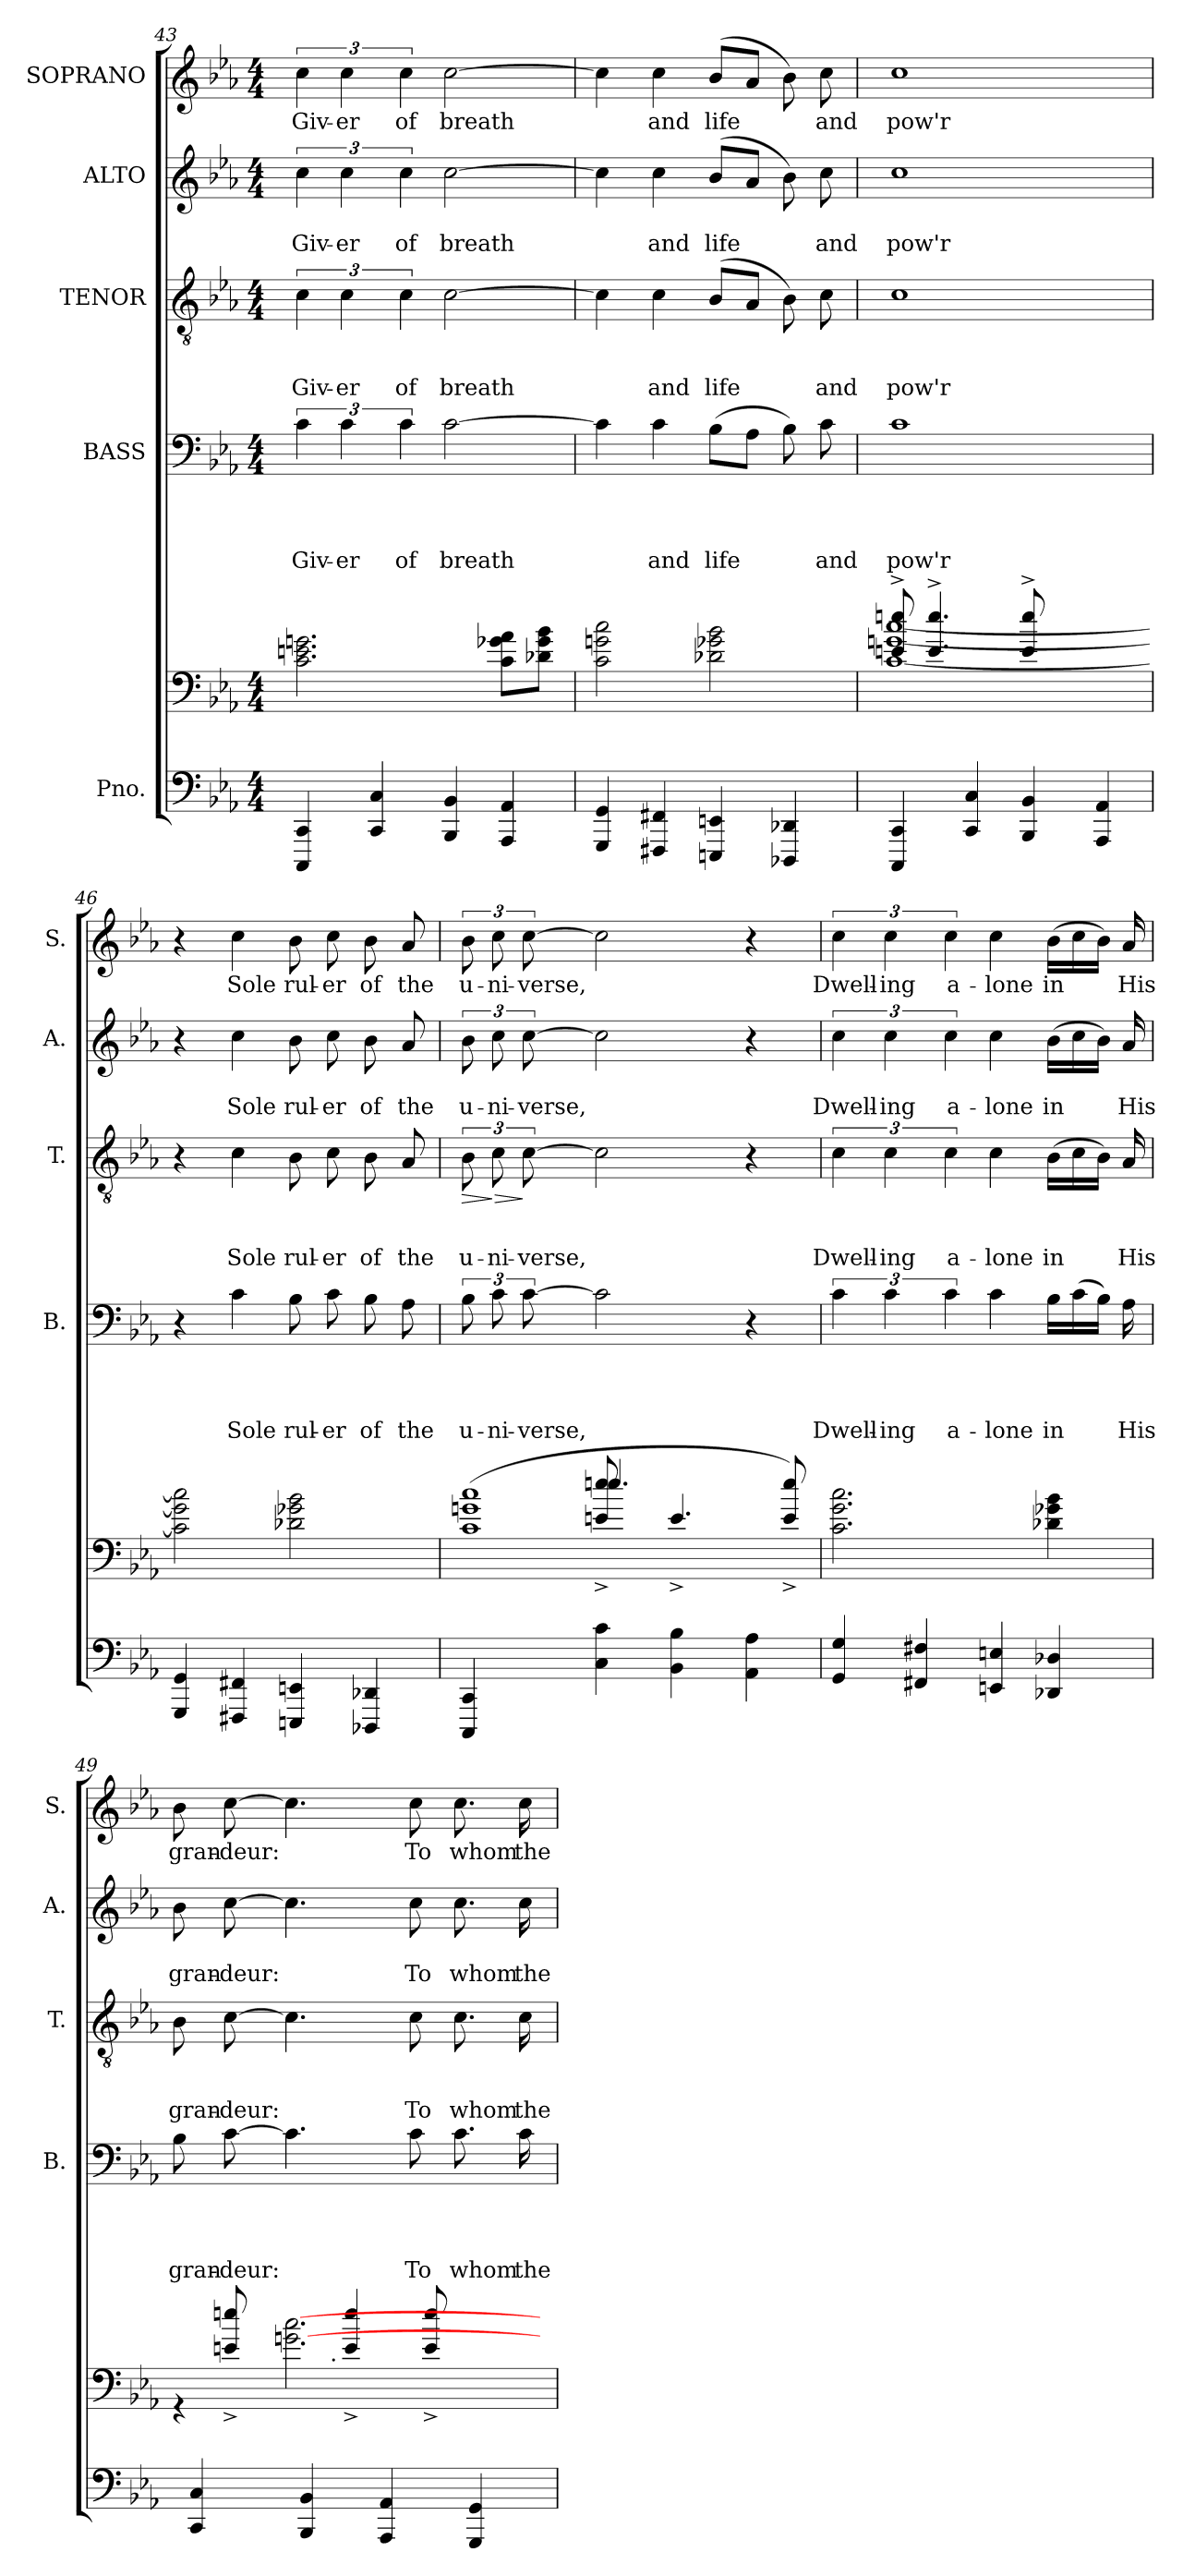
**kern	**kern	**kern	**text	**text	**text	**text	**kern	**text	**text	**text	**dynam	**kern	**text	**text	**kern	**text
*part5	*part5	*part4	*part4	*part4	*part4	*part4	*part3	*part3	*part3	*part3	*part3	*part2	*part2	*part2	*part1	*part1
*staff6	*staff5	*staff4	*staff4	*staff4	*staff4	*staff4	*staff3	*staff3	*staff3	*staff3	*staff3	*staff2	*staff2	*staff2	*staff1	*staff1
*I"Pno.	*	*I"BASS	*	*	*	*	*I"TENOR	*	*	*	*	*I"ALTO	*	*	*I"SOPRANO	*
*	*	*I'B.	*	*	*	*	*I'T.	*	*	*	*	*I'A.	*	*	*I'S.	*
*clefF4	*clefF4	*clefF4	*	*	*	*	*clefGv2	*	*	*	*	*clefG2	*	*	*clefG2	*
*k[b-e-a-]	*k[b-e-a-]	*k[b-e-a-]	*	*	*	*	*k[b-e-a-]	*	*	*	*	*k[b-e-a-]	*	*	*k[b-e-a-]	*
*E-:	*E-:	*E-:	*	*	*	*	*E-:	*	*	*	*	*E-:	*	*	*E-:	*
*M4/4	*M4/4	*M4/4	*	*	*	*	*M4/4	*	*	*	*	*M4/4	*	*	*M4/4	*
=43	=43	=43	=43	=43	=43	=43	=43	=43	=43	=43	=43	=43	=43	=43	=43	=43
!	!	!	!	!	!	!LO:LY:b	!	!	!	!LO:LY:b	!	!	!	!LO:LY:b	!	!LO:LY:b
4CCC/ 4CC/	2.c\ 2.en\ 2.gn\	6c\	.	.	.	Giv-	6c\	.	.	Giv-	.	6cc\	.	Giv-	6cc\	Giv-
!	!	!	!	!	!	!LO:LY:b:rj	!	!	!	!LO:LY:b:rj	!	!	!	!LO:LY:b:rj	!	!LO:LY:b:rj
.	.	6c\	.	.	.	-er	6c\	.	.	-er	.	6cc\	.	-er	6cc\	-er
4CC/ 4C/	.	.	.	.	.	.	.	.	.	.	.	.	.	.	.	.
!	!	!	!	!	!	!LO:LY:b	!	!	!	!LO:LY:b	!	!	!	!LO:LY:b	!	!LO:LY:b
.	.	6c\	.	.	.	of	6c\	.	.	of	.	6cc\	.	of	6cc\	of
!	!	!	!	!	!	!LO:LY:b	!	!	!	!LO:LY:b	!	!	!	!LO:LY:b	!	!LO:LY:b
4BBB-/ 4BB-/	.	[>2c\	.	.	.	breath	[>2c\	.	.	breath	.	[>2cc\	.	breath	[>2cc\	breath
4AAA-/ 4AA-/	8c\ 8g-X\ 8a-\L	.	.	.	.	.	.	.	.	.	.	.	.	.	.	.
.	8d-X\ 8g-\ 8b-\J	.	.	.	.	.	.	.	.	.	.	.	.	.	.	.
!!LO:PB:g=z
=44	=44	=44	=44	=44	=44	=44	=44	=44	=44	=44	=44	=44	=44	=44	=44	=44
4GGG/ 4GG/	2c\ 2gn\ 2cc\	4c\]	.	.	.	.	4c\]	.	.	.	.	4cc\]	.	.	4cc\]	.
!	!	!	!	!	!	!LO:LY:b	!	!	!	!LO:LY:b	!	!	!	!LO:LY:b	!	!LO:LY:b
4FFF#X/ 4FF#X/	.	4c\	.	.	.	and	4c\	.	.	and	.	4cc\	.	and	4cc\	and
!	!	!	!	!	!	!LO:LY:b	!	!	!	!LO:LY:b	!	!	!	!LO:LY:b	!	!LO:LY:b
4EEEn/ 4EEn/	2d-X\ 2g-X\ 2b-\	(>8B-\L	.	.	.	life	(>8B-/L	.	.	life	.	(>8b-/L	.	life	(>8b-/L	life
.	.	8A-\J	.	.	.	.	8A-/J	.	.	.	.	8a-/J	.	.	8a-/J	.
4DDD-X/ 4DD-X/	.	8B-\)	.	.	.	.	8B-\)	.	.	.	.	8b-\)	.	.	8b-\)	.
!	!	!	!	!	!	!LO:LY:b	!	!	!	!LO:LY:b	!	!	!	!LO:LY:b	!	!LO:LY:b
.	.	8c\	.	.	.	and	8c\	.	.	and	.	8cc\	.	and	8cc\	and
=45	=45	=45	=45	=45	=45	=45	=45	=45	=45	=45	=45	=45	=45	=45	=45	=45
*	*^	*	*	*	*	*	*	*	*	*	*	*	*	*	*	*
!	!	!	!	!	!	!	!LO:LY:b	!	!	!	!LO:LY:b	!	!	!	!LO:LY:b	!	!LO:LY:b
4CCC/ 4CC/	8en/^> 8een/^>	[<1c [<1gn [<1cc	1c	.	.	.	pow'r	1c	.	.	pow'r	.	1cc	.	pow'r	1cc	pow'r
.	4.e/^> 4.ee/^>	.	.	.	.	.	.	.	.	.	.	.	.	.	.	.	.
4CC/ 4C/	.	.	.	.	.	.	.	.	.	.	.	.	.	.	.	.	.
4BBB-/ 4BB-/	8e/^> 8ee/^>	.	.	.	.	.	.	.	.	.	.	.	.	.	.	.	.
.	4.ryy	.	.	.	.	.	.	.	.	.	.	.	.	.	.	.	.
4AAA-/ 4AA-/	.	.	.	.	.	.	.	.	.	.	.	.	.	.	.	.	.
*	*v	*v	*	*	*	*	*	*	*	*	*	*	*	*	*	*	*
=46	=46	=46	=46	=46	=46	=46	=46	=46	=46	=46	=46	=46	=46	=46	=46	=46
4GGG/ 4GG/	2c\] 2g\] 2cc\]	4r	.	.	.	.	4r	.	.	.	.	4r	.	.	4r	.
!	!	!	!	!	!	!LO:LY:b	!	!	!	!LO:LY:b	!	!	!	!LO:LY:b	!	!LO:LY:b
4FFF#X/ 4FF#X/	.	4c\	.	.	.	Sole	4c\	.	.	Sole	.	4cc\	.	Sole	4cc\	Sole
!	!	!	!	!	!	!LO:LY:b	!	!	!	!LO:LY:b	!	!	!	!LO:LY:b	!	!LO:LY:b
4EEEn/ 4EEn/	2d-X\ 2g-X\ 2b-\	8B-\	.	.	.	rul-	8B-\	.	.	rul-	.	8b-\	.	rul-	8b-\	rul-
!	!	!	!	!	!	!LO:LY:b	!	!	!	!LO:LY:b	!	!	!	!LO:LY:b	!	!LO:LY:b
.	.	8c\	.	.	.	-er	8c\	.	.	-er	.	8cc\	.	-er	8cc\	-er
!	!	!	!	!	!	!LO:LY:b	!	!	!	!LO:LY:b	!	!	!	!LO:LY:b	!	!LO:LY:b
4DDD-X/ 4DD-X/	.	8B-\	.	.	.	of	8B-\	.	.	of	.	8b-\	.	of	8b-\	of
!	!	!	!	!	!	!LO:LY:b	!	!	!	!LO:LY:b	!	!	!	!LO:LY:b	!	!LO:LY:b
.	.	8A-\	.	.	.	the	8A-/	.	.	the	.	8a-/	.	the	8a-/	the
=47	=47	=47	=47	=47	=47	=47	=47	=47	=47	=47	=47	=47	=47	=47	=47	=47
*	*^	*	*	*	*	*	*	*	*	*	*	*	*	*	*	*
*	*	*^	*	*	*	*	*	*	*	*	*	*	*	*	*	*	*
*	*	*	*^	*	*	*	*	*	*	*	*	*	*	*	*	*	*	*
!	!	!	!	!	!	!	!	!	!LO:LY:b	!	!	!	!LO:LY:b	!LO:HP:b	!	!	!LO:LY:b	!	!LO:LY:b
4CCC/ 4CC/	(<1c 1gn 1cc	4ryy	4ryy	2ryy	12B-\	.	.	.	u-	12B-\	.	.	u-	>	12b-\	.	u-	12b-\	u-
!	!	!	!	!	!	!	!	!	!LO:LY:b:rj	!	!	!	!LO:LY:b:rj	!LO:HP:n=1:b	!	!	!LO:LY:b:rj	!	!LO:LY:b:rj
.	.	.	.	.	12c>\	.	.	.	-ni-	12c\	.	.	-ni-	] >	12cc\	.	-ni-	12cc\	-ni-
!	!	!	!	!	!	!	!	!	!LO:LY:b	!	!	!	!LO:LY:b	!	!	!	!LO:LY:b	!	!LO:LY:b
.	.	.	.	.	[>12c\	.	.	.	-verse,	[>12c\	.	.	-verse,	]	[>12cc\	.	-verse,	[>12cc\	-verse,
4C\ 4c\	.	8en/^> 8een/^>	4.ee/	.	2c\]	.	.	.	.	2c\]	.	.	.	.	2cc\]	.	.	2cc\]	.
.	.	2ryy	.	.	.	.	.	.	.	.	.	.	.	.	.	.	.	.	.
4BB-\ 4B-\	.	.	.	4.e^>/	.	.	.	.	.	.	.	.	.	.	.	.	.	.	.
.	.	.	4.ryy	.	.	.	.	.	.	.	.	.	.	.	.	.	.	.	.
4AA-\ 4A-\	.	.	.	.	4r	.	.	.	.	4r	.	.	.	.	4r	.	.	4r	.
.	.	8ryy	.	8e/^> 8ee/^>)	.	.	.	.	.	.	.	.	.	.	.	.	.	.	.
!!LO:LB:g=z
=48	=48	=48	=48	=48	=48	=48	=48	=48	=48	=48	=48	=48	=48	=48	=48	=48	=48	=48	=48
!	!	!	!	!	!	!	!	!	!LO:LY:b	!	!	!	!LO:LY:b	!	!	!	!LO:LY:b	!	!LO:LY:b
*	*v	*v	*v	*v	*	*	*	*	*	*	*	*	*	*	*	*	*	*	*
4GG/ 4G/	2.c\ 2.g\ 2.cc\	6c\	.	.	.	Dwell-	6c\	.	.	Dwell-	.	6cc\	.	Dwell-	6cc\	Dwell-
!	!	!	!	!	!	!LO:LY:b:rj	!	!	!	!LO:LY:b:rj	!	!	!	!LO:LY:b:rj	!	!LO:LY:b:rj
.	.	6c\	.	.	.	-ing	6c\	.	.	-ing	.	6cc\	.	-ing	6cc\	-ing
4FF#X/ 4F#X/	.	.	.	.	.	.	.	.	.	.	.	.	.	.	.	.
!	!	!	!	!	!	!LO:LY:b	!	!	!	!LO:LY:b	!	!	!	!LO:LY:b	!	!LO:LY:b
.	.	6c\	.	.	.	a-	6c\	.	.	a-	.	6cc\	.	a-	6cc\	a-
!	!	!	!	!	!	!LO:LY:b	!	!	!	!LO:LY:b	!	!	!	!LO:LY:b	!	!LO:LY:b
4EEn/ 4En/	.	4c\	.	.	.	-lone	4c\	.	.	-lone	.	4cc\	.	-lone	4cc\	-lone
!	!	!	!	!	!	!LO:LY:b	!	!	!	!LO:LY:b	!	!	!	!LO:LY:b	!	!LO:LY:b
4DD-X/ 4D-X/	4d-X\ 4g-X\ 4b-\	16B-\LL	.	.	.	in	(>16B-\LL	.	.	in	.	(>16b-\LL	.	in	(>16b-\LL	in
.	.	(>16c\	.	.	.	.	16c\	.	.	.	.	16cc\	.	.	16cc\	.
.	.	16B-\JJ)	.	.	.	.	16B-\JJ)	.	.	.	.	16b-\JJ)	.	.	16b-\JJ)	.
!	!	!	!	!	!	!LO:LY:b	!	!	!	!LO:LY:b	!	!	!	!LO:LY:b	!	!LO:LY:b
.	.	16A-\	.	.	.	His	16A-/	.	.	His	.	16a-/	.	His	16a-/	His
=49	=49	=49	=49	=49	=49	=49	=49	=49	=49	=49	=49	=49	=49	=49	=49	=49
*	*^	*	*	*	*	*	*	*	*	*	*	*	*	*	*	*
!	!	!	!	!	!	!	!LO:LY:b	!	!	!	!LO:LY:b	!	!	!	!LO:LY:b	!	!LO:LY:b
32ryy	4rGG	8ryy	8B-\	.	.	.	gran-	8B-\	.	.	gran-	.	8b-\	.	gran-	8b-\	gran-
4CC/ 4C/	.	.	.	.	.	.	.	.	.	.	.	.	.	.	.	.	.
!	!	!	!	!	!	!	!LO:LY:b	!	!	!	!LO:LY:b	!	!	!	!LO:LY:b	!	!LO:LY:b
.	.	8en/^> 8een/^>	[>8c\	.	.	.	-deur:	[>8c\	.	.	-deur:	.	[>8cc\	.	-deur:	[>8cc\	-deur:
.	[<2.gn\ [<2.cc\	8ryy	4.c\]	.	.	.	.	4.c\]	.	.	.	.	4.cc\]	.	.	4.cc\]	.
4BBB-/ 4BB-/	.	.	.	.	.	.	.	.	.	.	.	.	.	.	.	.	.
!	!	!LO:TX:a:t=.	!	!	!	!	!	!	!	!	!	!	!	!	!	!	!
.	.	32ryy	.	.	.	.	.	.	.	.	.	.	.	.	.	.	.
.	.	4e/^> 4ee/^>	.	.	.	.	.	.	.	.	.	.	.	.	.	.	.
4AAA-/ 4AA-/	.	.	.	.	.	.	.	.	.	.	.	.	.	.	.	.	.
!	!	!	!	!	!	!	!LO:LY:b	!	!	!	!LO:LY:b	!	!	!	!LO:LY:b	!	!LO:LY:b
.	.	.	8c\	.	.	.	To	8c\	.	.	To	.	8cc\	.	To	8cc\	To
.	.	8e/^> 8ee/^>	.	.	.	.	.	.	.	.	.	.	.	.	.	.	.
!	!	!	!	!	!	!	!LO:LY:b	!	!	!	!LO:LY:b	!	!	!	!LO:LY:b	!	!LO:LY:b
.	.	.	8.c\	.	.	.	whom	8.c\	.	.	whom	.	8.cc\	.	whom	8.cc\	whom
4GGG/ 4GG/	.	32ryy	.	.	.	.	.	.	.	.	.	.	.	.	.	.	.
.	.	8..ryy	.	.	.	.	.	.	.	.	.	.	.	.	.	.	.
!	!	!	!	!	!	!	!LO:LY:b	!	!	!	!LO:LY:b	!	!	!	!LO:LY:b	!	!LO:LY:b
.	.	.	16c\	.	.	.	the	16c\	.	.	the	.	16cc\	.	the	16cc\	the
.	32ryy	.	32ryy	.	.	.	.	32ryy	.	.	.	.	32ryy	.	.	32ryy	.
*	*v	*v	*	*	*	*	*	*	*	*	*	*	*	*	*	*	*
=	=	=	=	=	=	=	=	=	=	=	=	=	=	=	=	=
*-	*-	*-	*-	*-	*-	*-	*-	*-	*-	*-	*-	*-	*-	*-	*-	*-
